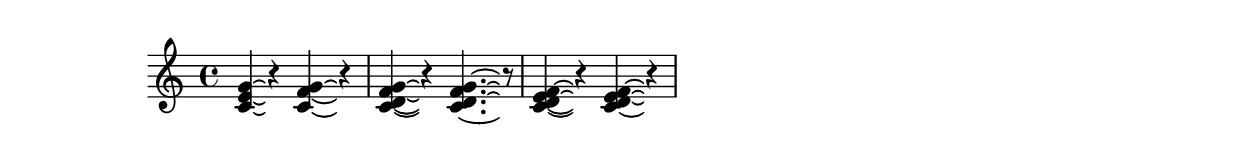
%% DO NOT EDIT this file manually; it is automatically
%% generated from LSR http://lsr.dsi.unimi.it
%% Make any changes in LSR itself, or in Documentation/snippets/new/ ,
%% and then run scripts/auxiliar/makelsr.py
%%
%% This file is in the public domain.
\version "2.14.2"

\header {
  lsrtags = "expressive-marks, fretted-strings, specific-notation, keyboards, connecting-notes, contemporary-notation"

  texidoc = "
Laissez vibrer ties have a fixed size. Their formatting can be tuned
using @code{'tie-configuration}.

"
  doctitle = "Laissez vibrer ties"
} % begin verbatim


\relative c' {
  <c e g>4\laissezVibrer r <c f g>\laissezVibrer r
  <c d f g>4\laissezVibrer r <c d f g>4.\laissezVibrer r8

  <c d e f>4\laissezVibrer r
  \override LaissezVibrerTieColumn #'tie-configuration
     = #`((-7 . ,DOWN)
          (-5 . ,DOWN)
          (-3 . ,UP)
          (-1 . ,UP))
  <c d e f>4\laissezVibrer r
}
